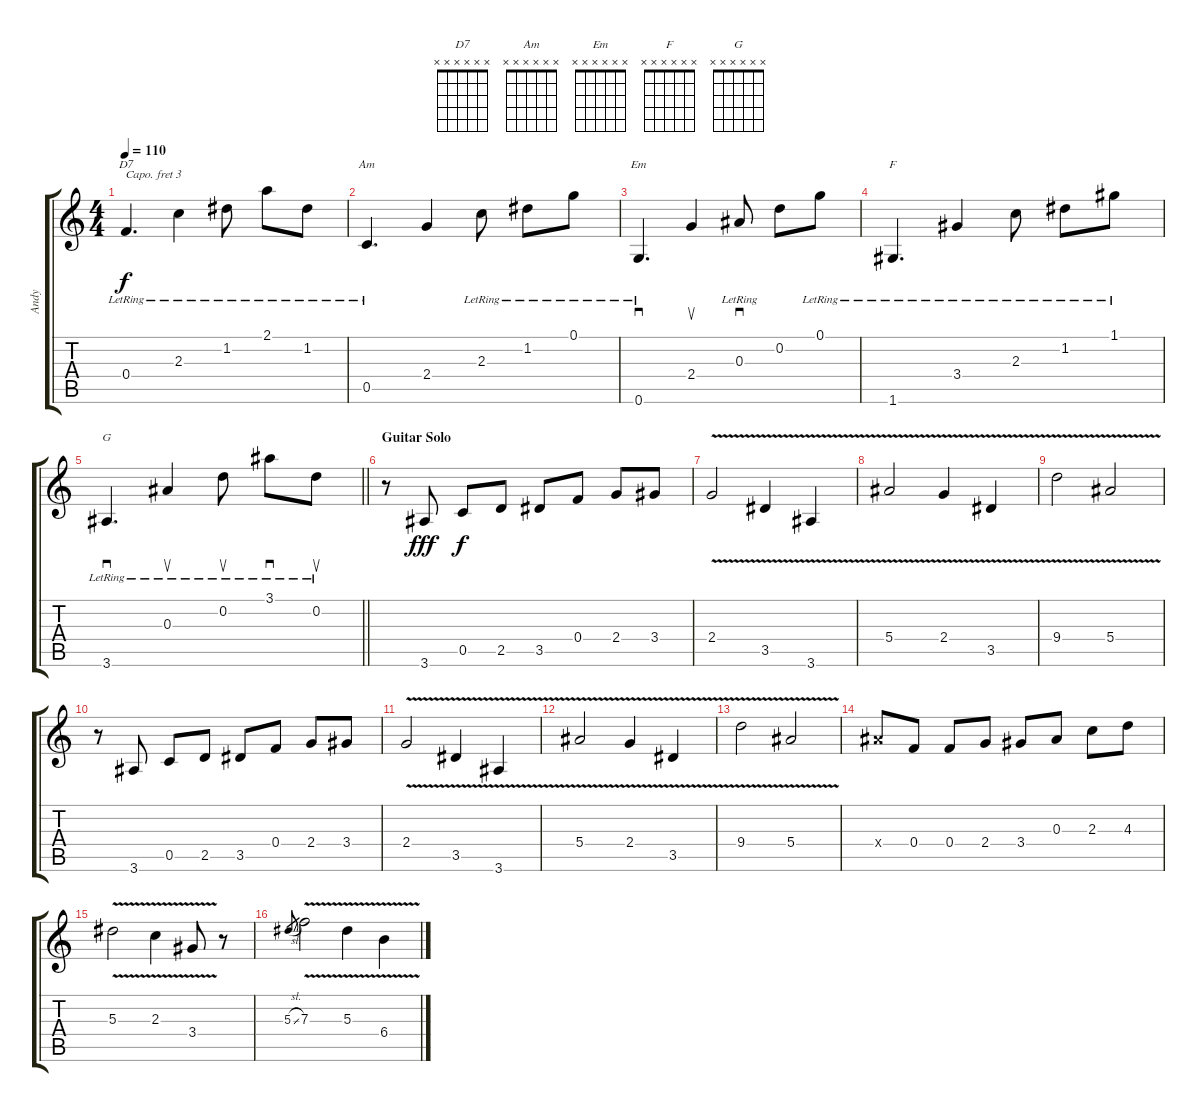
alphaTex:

\track ("Andy" "Andy") {instrument electricguitarjazz}
\staff {score tabs}
\capo 3
\tuning (E4 B3 G3 D3 A2 E2) {hide}
\chord ("D7" x x x x x x)
\chord ("Am" x x x x x x)
\chord ("Em" x x x x x x)
\chord ("F" x x x x x x)
\chord ("G" x x x x x x)
\ts (4 4)
\tempo 110
\clef g2
\ks c
0.4{lr}.4{d ch "D7" dy f} 2.3{lr}.4 1.2{lr}.8 2.1{lr}.8 1.2{lr}.8 |
0.5{lr}.4{d ch "Am"} 2.4.4 2.3{lr}.8 1.2{lr}.8 0.1{lr}.8 |
0.6{lr}.4{d sd ch "Em"} 2.4.4{su} 0.3{lr}.8{sd} 0.2.8 0.1{lr}.8 |
1.6{lr}.4{d ch "F"} 3.4{lr}.4 2.3{lr}.8 1.2{lr}.8 1.1{lr}.8 |
\barLineRight lightlight
3.6{lr}.4{d sd ch "G"} 0.3{lr}.4{su} 0.2{lr}.8{su} 3.1{lr}.8{sd} 0.2{lr}.8{su} |
\section ("" "Guitar Solo")
r.8 3.6.8{dy fff} 0.5.8{dy f} 2.5.8 3.5.8 0.4.8 2.4.8 3.4.8 |
2.4{v}.2 3.5{v}.4 3.6{v}.4 |
5.4{v}.2 2.4{v}.4 3.5{v}.4 |
9.4{v}.2 5.4{v}.2 |
r.8 3.6.8 0.5.8 2.5.8 3.5.8 0.4.8 2.4.8 3.4.8 |
2.4{v}.2 3.5{v}.4 3.6{v}.4 |
5.4{v}.2 2.4{v}.4 3.5{v}.4 |
9.4{v}.2 5.4{v}.2 |
5.4{x}.8 0.4.8 0.4.8 2.4.8 3.4.8 0.3.8 2.3.8 4.3.8 |
5.3{v}.2 2.3{v}.4 3.4{v}.8 r.8 |
5.3{sl}.8{gr} 7.3{v}.2 5.3{v}.4 6.4{v}.4
